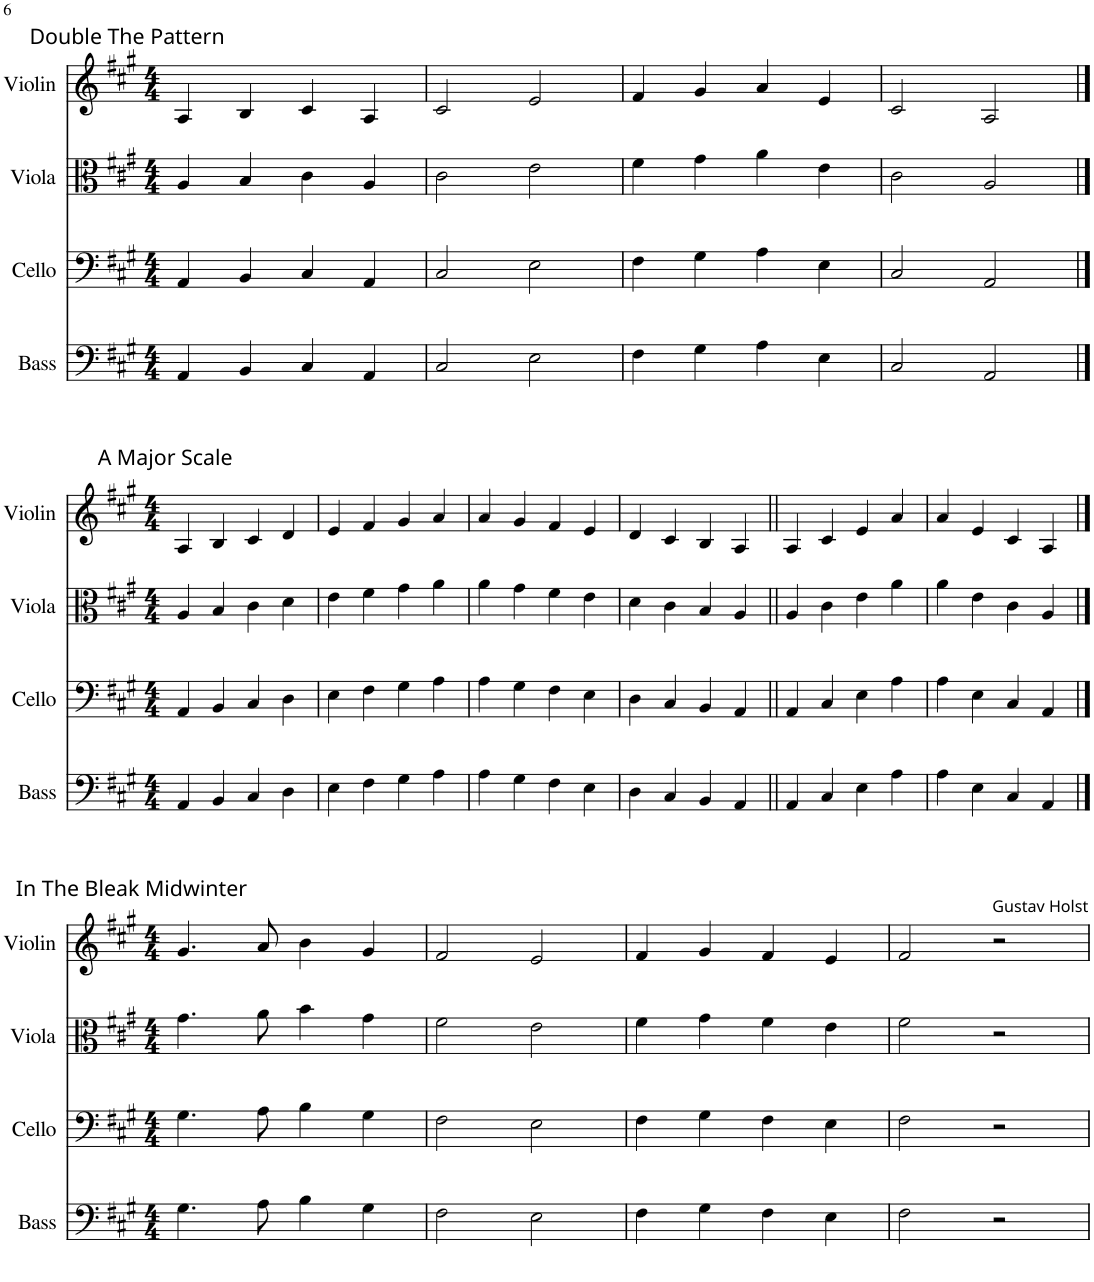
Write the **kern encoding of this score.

**kern	**kern	**kern	**kern
*part4	*part3	*part2	*part1
*staff4	*staff3	*staff2	*staff1
*I"Bass	*I"Cello	*I"Viola	*I"Violin
*I'B.	*	*I'Vla.	*I'Vln.
!!LO:PB:g=z
*clefF4	*clefF4	*clefC3	*clefG2
*Trd7c12	*	*	*
*k[f#c#g#]	*k[f#c#g#]	*k[f#c#g#]	*k[f#c#g#]
*M4/4	*M4/4	*M4/4	*M4/4
=1	=1	=1	=1
!	!	!	!LO:TX:a:t=Double The Pattern
4AA/	4AA/	4A/	4A/
4BB/	4BB/	4B/	4B/
4C#/	4C#/	4c#\	4c#/
4AA/	4AA/	4A/	4A/
=2	=2	=2	=2
2C#/	2C#/	2c#\	2c#/
2E\	2E\	2e\	2e/
=3	=3	=3	=3
4F#\	4F#\	4f#\	4f#/
4G#\	4G#\	4g#\	4g#/
4A\	4A\	4a\	4a/
4E\	4E\	4e\	4e/
=4	=4	=4	=4
2C#/	2C#/	2c#\	2c#/
2AA/	2AA/	2A/	2A/
!!LO:LB:g=z
==1	==1	==1	==1
*M4/4	*M4/4	*M4/4	*M4/4
!	!	!	!LO:TX:a:t=A Major Scale
4AA/	4AA/	4A/	4A/
4BB/	4BB/	4B/	4B/
4C#/	4C#/	4c#\	4c#/
4D\	4D\	4d\	4d/
=2	=2	=2	=2
4E\	4E\	4e\	4e/
4F#\	4F#\	4f#\	4f#/
4G#\	4G#\	4g#\	4g#/
4A\	4A\	4a\	4a/
=3	=3	=3	=3
4A\	4A\	4a\	4a/
4G#\	4G#\	4g#\	4g#/
4F#\	4F#\	4f#\	4f#/
4E\	4E\	4e\	4e/
=4	=4	=4	=4
4D\	4D\	4d\	4d/
4C#/	4C#/	4c#\	4c#/
4BB/	4BB/	4B/	4B/
4AA/	4AA/	4A/	4A/
=5||	=5||	=5||	=5||
4AA/	4AA/	4A/	4A/
4C#/	4C#/	4c#\	4c#/
4E\	4E\	4e\	4e/
4A\	4A\	4a\	4a/
=6	=6	=6	=6
4A\	4A\	4a\	4a/
4E\	4E\	4e\	4e/
4C#/	4C#/	4c#\	4c#/
4AA/	4AA/	4A/	4A/
!!LO:LB:g=z
==1	==1	==1	==1
*M4/4	*M4/4	*M4/4	*M4/4
!	!	!	!LO:TX:a:t=In The Bleak Midwinter
4.G#\	4.G#\	4.g#\	4.g#/
8A\	8A\	8a\	8a/
4B\	4B\	4b\	4b\
4G#\	4G#\	4g#\	4g#/
=2	=2	=2	=2
2F#\	2F#\	2f#\	2f#/
2E\	2E\	2e\	2e/
=3	=3	=3	=3
4F#\	4F#\	4f#\	4f#/
4G#\	4G#\	4g#\	4g#/
4F#\	4F#\	4f#\	4f#/
4E\	4E\	4e\	4e/
=4	=4	=4	=4
2F#\	2F#\	2f#\	2f#/
!	!	!	!LO:TX:a:t=Gustav Holst
2r	2r	2r	2r
=	=	=	=
*-	*-	*-	*-
